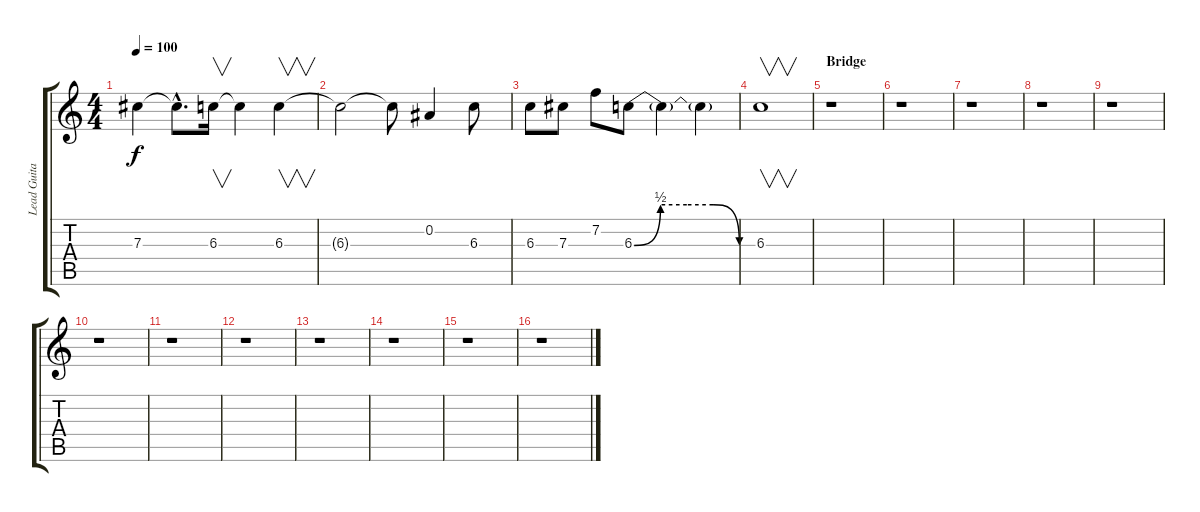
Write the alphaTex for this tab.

\track ("Lead Guitar" "Lead Guita") {instrument overdrivenguitar}
\staff {score tabs}
\tuning (Eb4 Bb3 Gb3 Db3 Ab2 Eb2) {hide}
\ts (4 4)
\tempo 100
\clef g2
\ks c
7.3.4{dy f} 7.3{hac t}.8{d} 6.3.16{v} 6.3{t}.4 6.3.4{v} |
6.3{t}.2 6.3{t}.8 0.2.4 6.3.8 |
6.3.8 7.3.8 7.2.8 6.3{be (custom 0 0 15 2 30 2 45 2 60 0)}.8 6.3{t}.4 6.3{t}.4 |
6.3.1{v} |
\section ("" "Bridge")
r.1 |
r.1 |
r.1 |
r.1 |
r.1 |
r.1 |
r.1 |
r.1 |
r.1 |
r.1 |
r.1 |
r.1
